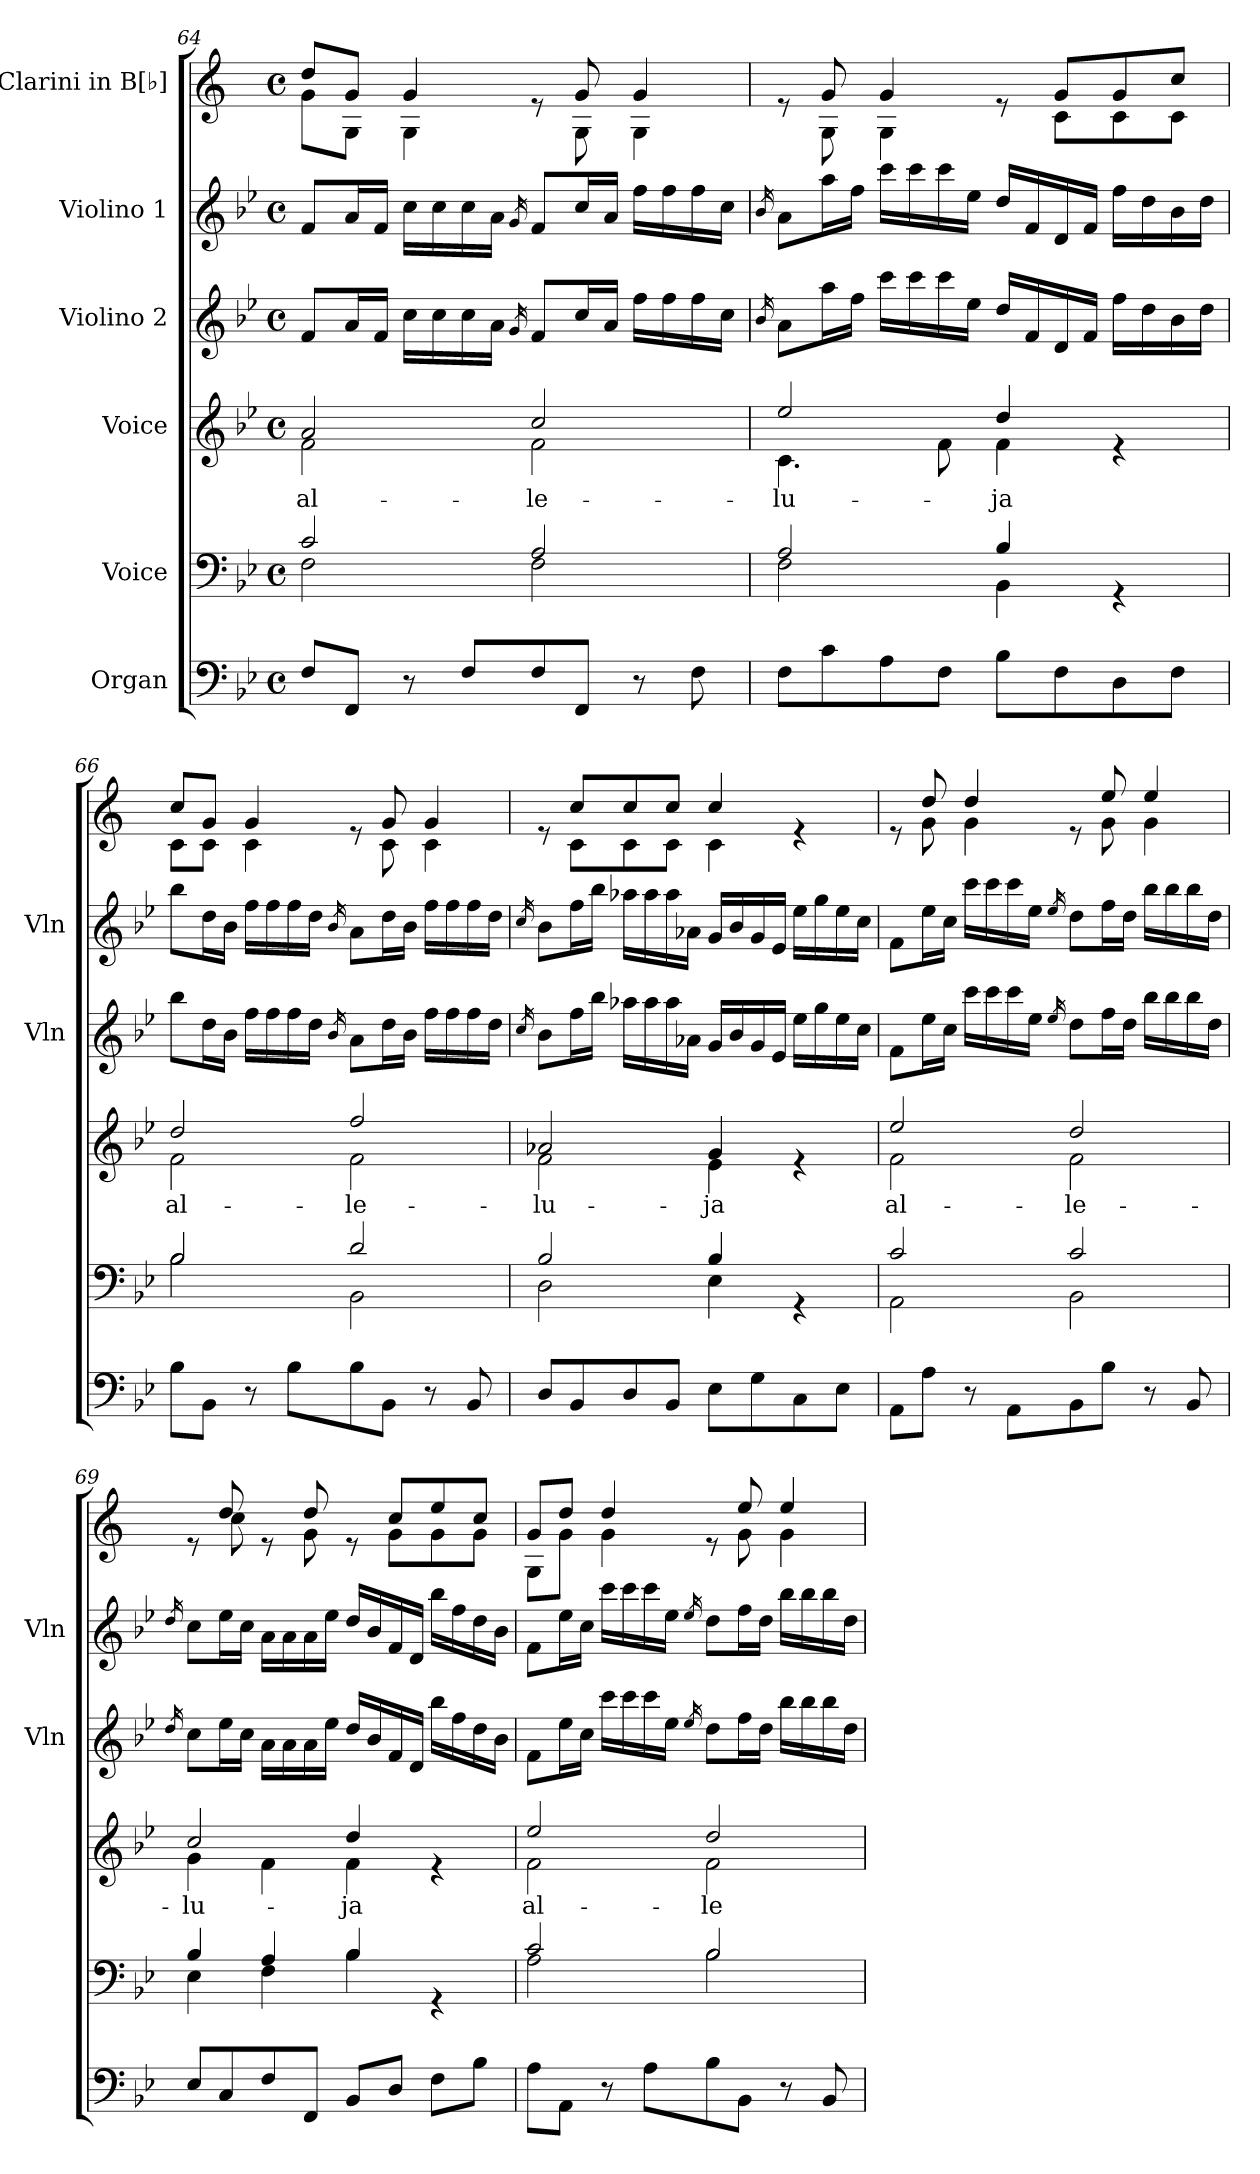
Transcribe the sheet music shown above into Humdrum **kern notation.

**kern	**kern	**kern	**text	**kern	**kern	**kern
*part6	*part5	*part4	*part4	*part3	*part2	*part1
*staff6	*staff5	*staff4	*staff4	*staff3	*staff2	*staff1
*I"Organ	*I"Voice	*I"Voice	*	*I"Violino 2	*I"Violino 1	*I"Clarini in B[♭]
*	*	*	*	*I'Vln	*I'Vln	*
*clefF4	*clefF4	*clefG2	*	*clefG2	*clefG2	*clefG2
*	*	*	*	*	*	*ITrd1c2
*k[b-e-]	*k[b-e-]	*k[b-e-]	*	*k[b-e-]	*k[b-e-]	*k[b-e-]
*M4/4	*M4/4	*M4/4	*	*M4/4	*M4/4	*M4/4
*met(c)	*met(c)	*met(c)	*	*met(c)	*met(c)	*met(c)
=64	=64	=64	=64	=64	=64	=64
*	*^	*	*	*	*	*
!	!	!	!	!LO:LY:b	!	!	!
*	*	*	*^	*	*	*	*^
8F/L	2c/	2F\	2a/	2f\	al-	8f/L	8f/L	8cc/L	8f\L
8FF/J	.	.	.	.	.	16a/L	16a/L	8f/J	8F\J
.	.	.	.	.	.	16f/JJ	16f/JJ	.	.
8r	.	.	.	.	.	16cc\LL	16cc\LL	4f/	4F\
.	.	.	.	.	.	16cc\	16cc\	.	.
8F/L	.	.	.	.	.	16cc\	16cc\	.	.
.	.	.	.	.	.	16a\JJ	16a\JJ	.	.
.	.	.	.	.	.	16qg/	16qg/	.	.
!	!	!	!	!	!LO:LY:b	!	!	!	!
8F/	2A/	2F\	2cc/	2f\	-le-	8f/L	8f/L	8re	8ryy
8FF/J	.	.	.	.	.	16cc/L	16cc/L	8f/	8F\
.	.	.	.	.	.	16a/JJ	16a/JJ	.	.
8r	.	.	.	.	.	16ff\LL	16ff\LL	4f/	4F\
.	.	.	.	.	.	16ff\	16ff\	.	.
8F\	.	.	.	.	.	16ff\	16ff\	.	.
.	.	.	.	.	.	16cc\JJ	16cc\JJ	.	.
=65	=65	=65	=65	=65	=65	=65	=65	=65	=65
.	.	.	.	.	.	16qb-/	16qb-/	.	.
!	!	!	!	!	!LO:LY:b	!	!	!	!
8F\L	2A/	2F\	2ee-/	4.c\	-lu-	8a\L	8a\L	8re	8ryy
8c\	.	.	.	.	.	16aa\L	16aa\L	8f/	8F\
.	.	.	.	.	.	16ff\JJ	16ff\JJ	.	.
8A\	.	.	.	.	.	16ccc\LL	16ccc\LL	4f/	4F\
.	.	.	.	.	.	16ccc\	16ccc\	.	.
8F\J	.	.	.	8f\	.	16ccc\	16ccc\	.	.
.	.	.	.	.	.	16ee-\JJ	16ee-\JJ	.	.
!	!	!	!	!	!LO:LY:b	!	!	!	!
8B-\L	4B-/	4BB-\	4dd/	4f\	-ja	16dd/LL	16dd/LL	8re	8ryy
.	.	.	.	.	.	16f/	16f/	.	.
8F\	.	.	.	.	.	16d/	16d/	8f/L	8B-\L
.	.	.	.	.	.	16f/JJ	16f/JJ	.	.
8D\	4rGG	4ryy	4re	4ryy	.	16ff\LL	16ff\LL	8f/	8B-\
.	.	.	.	.	.	16dd\	16dd\	.	.
8F\J	.	.	.	.	.	16b-\	16b-\	8b-/J	8B-\J
.	.	.	.	.	.	16dd\JJ	16dd\JJ	.	.
!!LO:PB:g=z	!!
=66	=66	=66	=66	=66	=66	=66	=66	=66	=66
!	!	!	!	!	!LO:LY:b	!	!	!	!
8B-\L	2B-/	2B-\	2dd/	2f\	al-	8bb-\L	8bb-\L	8b-/L	8B-\L
8BB-\J	.	.	.	.	.	16dd\L	16dd\L	8f/J	8B-\J
.	.	.	.	.	.	16b-\JJ	16b-\JJ	.	.
8r	.	.	.	.	.	16ff\LL	16ff\LL	4f/	4B-\
.	.	.	.	.	.	16ff\	16ff\	.	.
8B-\L	.	.	.	.	.	16ff\	16ff\	.	.
.	.	.	.	.	.	16dd\JJ	16dd\JJ	.	.
.	.	.	.	.	.	16qb-/	16qb-/	.	.
!	!	!	!	!	!LO:LY:b	!	!	!	!
8B-\	2d/	2BB-\	2ff/	2f\	-le-	8a\L	8a\L	8re	8ryy
8BB-\J	.	.	.	.	.	16dd\L	16dd\L	8f/	8B-\
.	.	.	.	.	.	16b-\JJ	16b-\JJ	.	.
8r	.	.	.	.	.	16ff\LL	16ff\LL	4f/	4B-\
.	.	.	.	.	.	16ff\	16ff\	.	.
8BB-/	.	.	.	.	.	16ff\	16ff\	.	.
.	.	.	.	.	.	16dd\JJ	16dd\JJ	.	.
=67	=67	=67	=67	=67	=67	=67	=67	=67	=67
.	.	.	.	.	.	16qcc/	16qcc/	.	.
!	!	!	!	!	!LO:LY:b	!	!	!	!
8D/L	2B-/	2D\	2a-X/	2f\	-lu-	8b-\L	8b-\L	8re	8ryy
8BB-/	.	.	.	.	.	16ff\L	16ff\L	8b-/L	8B-\L
.	.	.	.	.	.	16bb-\JJ	16bb-\JJ	.	.
8D/	.	.	.	.	.	16aa-X\LL	16aa-X\LL	8b-/	8B-\
.	.	.	.	.	.	16aa-\	16aa-\	.	.
8BB-/J	.	.	.	.	.	16aa-\	16aa-\	8b-/J	8B-\J
.	.	.	.	.	.	16a-X\JJ	16a-X\JJ	.	.
!	!	!	!	!	!LO:LY:b	!	!	!	!
8E-\L	4B-/	4E-\	4g/	4e-\	-ja	16g/LL	16g/LL	4b-/	4B-\
.	.	.	.	.	.	16b-/	16b-/	.	.
8G\	.	.	.	.	.	16g/	16g/	.	.
.	.	.	.	.	.	16e-/JJ	16e-/JJ	.	.
8C\	4rGG	4ryy	4re	4ryy	.	16ee-\LL	16ee-\LL	4re	4ryy
.	.	.	.	.	.	16gg\	16gg\	.	.
8E-\J	.	.	.	.	.	16ee-\	16ee-\	.	.
.	.	.	.	.	.	16cc\JJ	16cc\JJ	.	.
=68	=68	=68	=68	=68	=68	=68	=68	=68	=68
!	!	!	!	!	!LO:LY:b	!	!	!	!
8AA\L	2c/	2AA\	2ee-/	2f\	al-	8f\L	8f\L	8re	8ryy
8A\J	.	.	.	.	.	16ee-\L	16ee-\L	8cc/	8f\
.	.	.	.	.	.	16cc\JJ	16cc\JJ	.	.
8r	.	.	.	.	.	16ccc\LL	16ccc\LL	4cc/	4f\
.	.	.	.	.	.	16ccc\	16ccc\	.	.
8AA\L	.	.	.	.	.	16ccc\	16ccc\	.	.
.	.	.	.	.	.	16ee-\JJ	16ee-\JJ	.	.
.	.	.	.	.	.	16qee-/	16qee-/	.	.
!	!	!	!	!	!LO:LY:b	!	!	!	!
8BB-\	2c/	2BB-\	2dd/	2f\	-le-	8dd\L	8dd\L	8re	8ryy
8B-\J	.	.	.	.	.	16ff\L	16ff\L	8dd/	8f\
.	.	.	.	.	.	16dd\JJ	16dd\JJ	.	.
8r	.	.	.	.	.	16bb-\LL	16bb-\LL	4dd/	4f\
.	.	.	.	.	.	16bb-\	16bb-\	.	.
8BB-/	.	.	.	.	.	16bb-\	16bb-\	.	.
.	.	.	.	.	.	16dd\JJ	16dd\JJ	.	.
!!LO:LB:g=z	!!
=69	=69	=69	=69	=69	=69	=69	=69	=69	=69
.	.	.	.	.	.	16qdd/	16qdd/	.	.
!	!	!	!	!	!LO:LY:b	!	!	!	!
8E-/L	4B-/	4E-\	2cc/	4g\	-lu-	8cc\L	8cc\L	8re	8ryy
8C/	.	.	.	.	.	16ee-\L	16ee-\L	8cc/	8b-\
.	.	.	.	.	.	16cc\JJ	16cc\JJ	.	.
8F/	4A/	4F\	.	4f\	.	16a\LL	16a\LL	8re	8ryy
.	.	.	.	.	.	16a\	16a\	.	.
8FF/J	.	.	.	.	.	16a\	16a\	8cc/	8f\
.	.	.	.	.	.	16ee-\JJ	16ee-\JJ	.	.
!	!	!	!	!	!LO:LY:b	!	!	!	!
8BB-/L	4B-/	4B-\	4dd/	4f\	-ja	16dd/LL	16dd/LL	8re	8ryy
.	.	.	.	.	.	16b-/	16b-/	.	.
8D/J	.	.	.	.	.	16f/	16f/	8b-/L	8f\L
.	.	.	.	.	.	16d/JJ	16d/JJ	.	.
8F\L	4rGG	4ryy	4re	4ryy	.	16bb-\LL	16bb-\LL	8dd/	8f\
.	.	.	.	.	.	16ff\	16ff\	.	.
8B-\J	.	.	.	.	.	16dd\	16dd\	8b-/J	8f\J
.	.	.	.	.	.	16b-\JJ	16b-\JJ	.	.
=70	=70	=70	=70	=70	=70	=70	=70	=70	=70
!	!	!	!	!	!LO:LY:b	!	!	!	!
8A\L	2c/	2A\	2ee-/	2f\	al-	8f\L	8f\L	8f/L	8F\L
8AA\J	.	.	.	.	.	16ee-\L	16ee-\L	8cc/J	8f\J
.	.	.	.	.	.	16cc\JJ	16cc\JJ	.	.
8r	.	.	.	.	.	16ccc\LL	16ccc\LL	4cc/	4f\
.	.	.	.	.	.	16ccc\	16ccc\	.	.
8A\L	.	.	.	.	.	16ccc\	16ccc\	.	.
.	.	.	.	.	.	16ee-\JJ	16ee-\JJ	.	.
.	.	.	.	.	.	16qee-/	16qee-/	.	.
!	!	!	!	!	!LO:LY:b	!	!	!	!
8B-\	2B-/	2B-\	2dd/	2f\	-le-	8dd\L	8dd\L	8re	8ryy
8BB-\J	.	.	.	.	.	16ff\L	16ff\L	8dd/	8f\
.	.	.	.	.	.	16dd\JJ	16dd\JJ	.	.
8r	.	.	.	.	.	16bb-\LL	16bb-\LL	4dd/	4f\
.	.	.	.	.	.	16bb-\	16bb-\	.	.
8BB-/	.	.	.	.	.	16bb-\	16bb-\	.	.
.	.	.	.	.	.	16dd\JJ	16dd\JJ	.	.
*	*v	*v	*	*	*	*	*	*v	*v
*	*	*v	*v	*	*	*	*
=	=	=	=	=	=	=
*-	*-	*-	*-	*-	*-	*-
